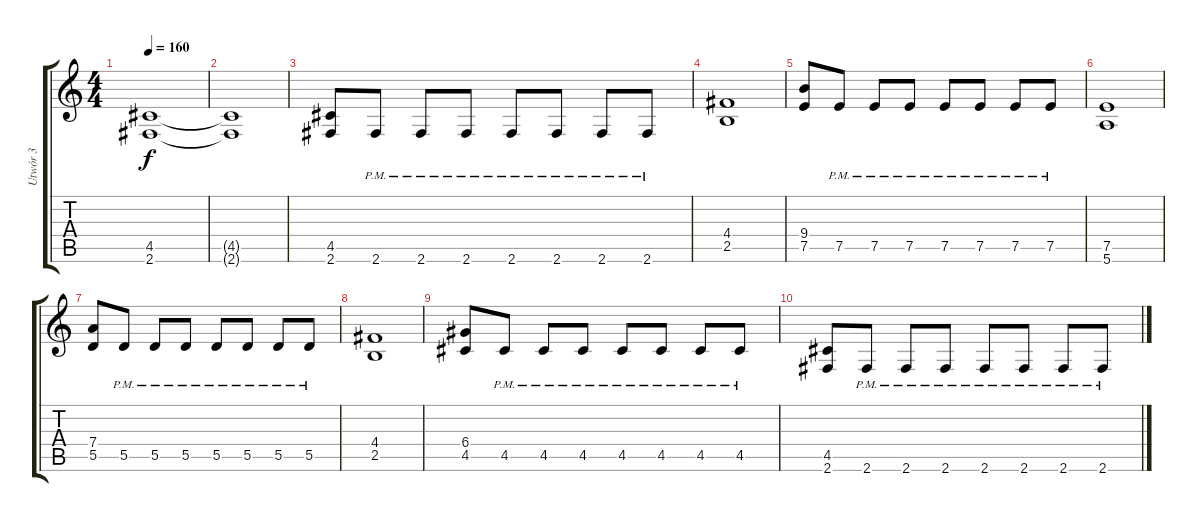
\track ("Utwór 3" "Utwór 3") {instrument distortionguitar}
\staff {score tabs}
\tuning (E4 B3 G3 D3 A2 E2) {hide}
\ts (4 4)
\tempo 160
\clef g2
\ks c
(4.5 2.6).1{dy f} |
(4.5{t} 2.6{t}).1 |
(4.5 2.6).8{volume 16} 2.6{pm}.8 2.6{pm}.8 2.6{pm}.8 2.6{pm}.8 2.6{pm}.8 2.6{pm}.8 2.6{pm}.8 |
(4.4 2.5).1 |
(9.4 7.5).8 7.5{pm}.8 7.5{pm}.8 7.5{pm}.8 7.5{pm}.8 7.5{pm}.8 7.5{pm}.8 7.5{pm}.8 |
(7.5 5.6).1 |
(7.4 5.5).8 5.5{pm}.8 5.5{pm}.8 5.5{pm}.8 5.5{pm}.8 5.5{pm}.8 5.5{pm}.8 5.5{pm}.8 |
(4.4 2.5).1 |
(6.4 4.5).8 4.5{pm}.8 4.5{pm}.8 4.5{pm}.8 4.5{pm}.8 4.5{pm}.8 4.5{pm}.8 4.5{pm}.8 |
(4.5 2.6).8 2.6{pm}.8 2.6{pm}.8 2.6{pm}.8 2.6{pm}.8 2.6{pm}.8 2.6{pm}.8 2.6{pm}.8
